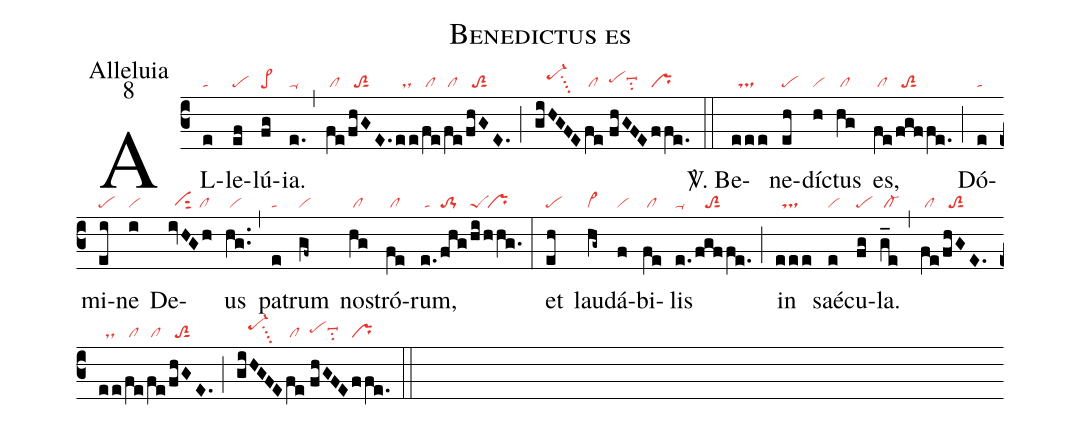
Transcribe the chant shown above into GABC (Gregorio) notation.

name:Benedictus es;
office-part:Alleluia;
mode:8;
nabc-lines:1;
%%
(c3) AL(e|ta)le(ef|pe)lú(fg|pe>)ia.(e.|ta-) (,) (fe|/cl|/fhGE.|//toS2sut1|/ee|//ds|/fe|/cl|/fe|/cl|/fhGE.|//toS2sut1) (;)
(giHGFE|///pe-hisu4|/fe|/cl|//fhGFE|pehhsuv1su2|/ffe.|pr) (::)

<sp>V/</sp>. Be(eee|//ts)ne(eh|pe)dí(h|vi)ctus(hg|/cl) es,(fe|/cl|/fgffe.|//toS2sut1) (;)
Dó(e|ta)mi(ei|pe)ne(i|vi) De(ivHGh|//vihgsut2//cl)us(hg..|/vi) (,)
pa(e|ta)trum(gf~|vi) no(hg|/cl)stró(fe|/cl)rum,(e./fhg|/ta///to-1|/hi|peS|hhg.|/pr) (:)
et(eh|pe) lau(hg~|cl~)dá(f|vi)bi(fe|/cl)lis(e.|ta-|/fgffe.|///toS2sut1) (;)
in(eee|//ts) saé(e|vi)cu(fg|pe)la.(g_e|/cl-) (,)
(fe|/cl|/fhGE.|//toS2sut1|/ee|//ds|/fe|/cl|/fe|/cl|/fhGE.|//toS2sut1) (;)
(giHGFE|///pe-hisu4|/fe|/cl|//fhGFE|pehhsuv1su2|/ffe.|pr) (::)
